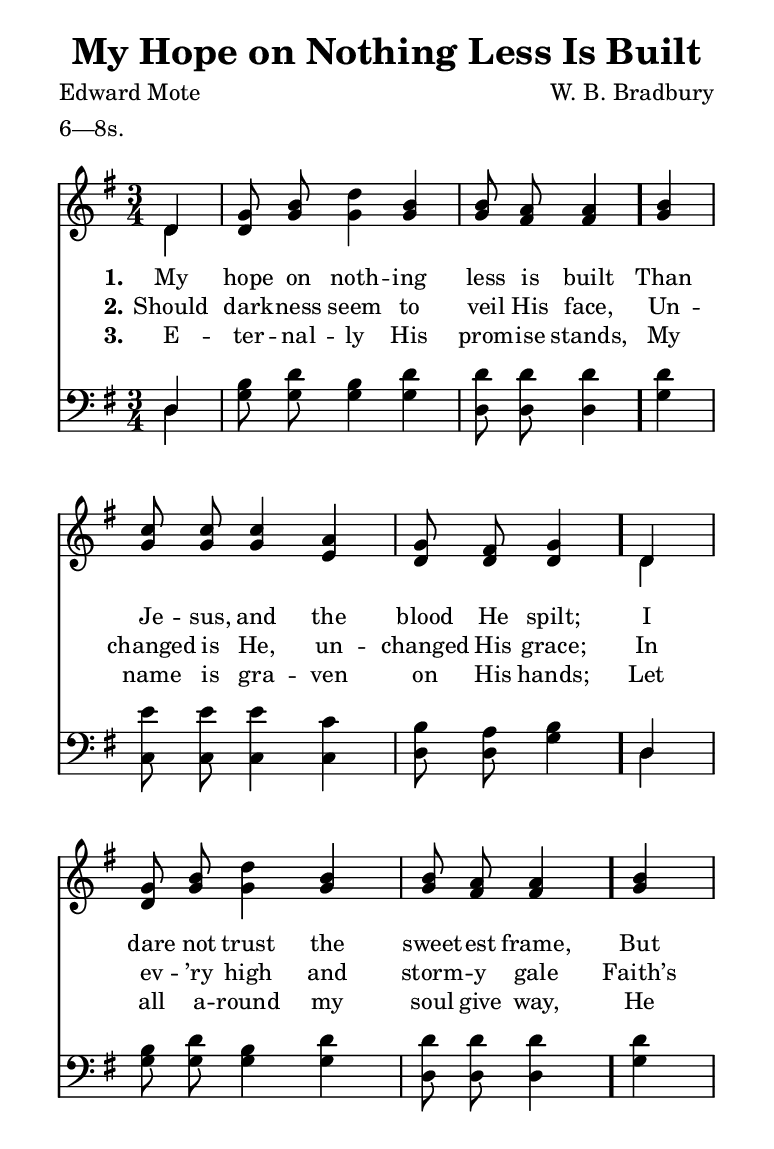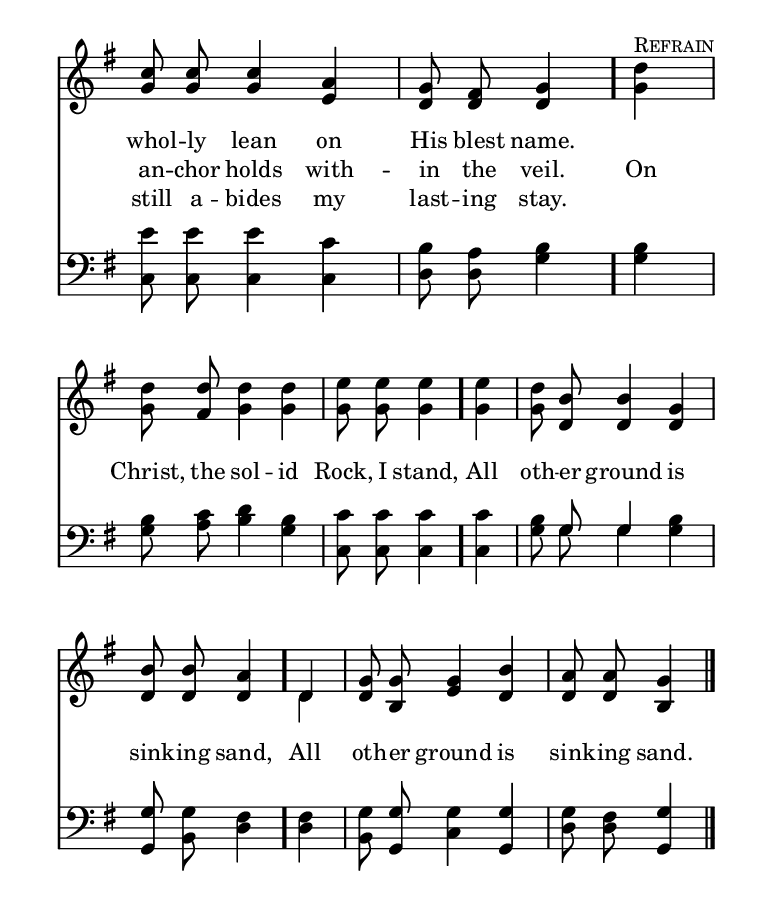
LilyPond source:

\include "common/global.ily"
\paper {
  \include "common/paper.ily"
  ragged-bottom = ##t
  ragged-last-bottom = ##t
  page-count = ##f
}

\header{
  %gospel
  hymnnumber = "7"
  title = "My Hope on Nothing Less Is Built"
  tunename = "Foundation"
  meter = "6—8s."
  poet = "Edward Mote"
  composer = "W. B. Bradbury"
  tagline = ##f
}

patternA = { c4 | c8 c8 c4 c4 | c8 c8 c4 } % all phrases

global = {
  \include "common/overrides.ily"
  \override Staff.TimeSignature.style = #'numbered
  \time 3/4
  \once \override Score.MetronomeMark.transparent = ##t
  \tempo 4 = 66
  \key g \major
  \partial 4
  \autoBeamOff
}

notesSoprano = {
\global
\relative c' {

  \changePitch \patternA { d  | g b d b | b a a   }
  \changePitch \patternA { b  | c c c a | g fis g }
  \changePitch \patternA { d  | g b d b | b a a   }
  \changePitch \patternA { b  | c c c a | g fis g }

  << s^\markup { \small \caps "Refrain" }
  \changePitch \patternA { d' | d d d d | e e e   } >>
  \changePitch \patternA { e  | d b b g | b b a   }
  \changePitch \patternA { d, | g g g b | a a g   }
  \bar "|."

}
}

notesAlto = {
\global
\relative e' {

  \changePitch \patternA { d | d g g g   | g fis fis }
  \changePitch \patternA { g | g g g e   | d d d     }
  \changePitch \patternA { d | d g g g   | g fis fis }
  \changePitch \patternA { g | g g g e   | d d d     }

  \changePitch \patternA { g | g fis g g | g g g     }
  \changePitch \patternA { g | g d d d   | d d d     }
  \changePitch \patternA { d | d b e d   | d d b     }

}
}

notesTenor = {
\global
\relative a, {


  \changePitch \patternA { d   | b' d b d | d d d   }
  \changePitch \patternA { d   | e e e c  | b a b   }
  \changePitch \patternA { d,  | b' d b d | d d d   }
  \changePitch \patternA { d   | e e e c  | b a b   }

  \changePitch \patternA { b   | b c d b  | c c c   }
  \changePitch \patternA { c   | b g g b  | g g fis }
  \changePitch \patternA { fis | g g g g  | g fis g }

}
}

notesBass = {
\global
\relative f {


  \changePitch \patternA { d | g g g g  | d d d   }
  \changePitch \patternA { g | c, c c c | d d g   }
  \changePitch \patternA { d | g g g g  | d d d   }
  \changePitch \patternA { g | c, c c c | d d g   }

  \changePitch \patternA { g | g a b g  | c, c c  }
  \changePitch \patternA { c | g' g g g | g, b d  }
  \changePitch \patternA { d | b g c g  | d' d g, }

}
}

Refrain = \lyricmode {

  On Christ, the sol -- id Rock, I stand, \bar "."
  All oth -- er ground is sink -- ing sand, \bar "."
  All oth -- er ground is sink -- ing sand. \bar "."

}

wordsA = \lyricmode {
\set stanza = "1."

  My hope on noth -- ing less is built \bar "."
  Than Je -- sus, and the blood He spilt; \bar "."
  I dare not trust the sweet -- est frame, \bar "."
  But whol -- ly lean on His blest name. \bar "."
}

wordsB = \lyricmode {
\set stanza = "2."

  Should dark -- ness seem to veil His face,
  Un -- changed is He, un -- changed His grace;
  In ev -- ’ry high and storm -- y gale
  Faith’s an -- chor holds with -- in the veil. \eogbreak
  \Refrain
}

wordsC = \lyricmode {
\set stanza = "3."

  E -- ter -- nal -- ly His prom -- ise stands,
  My name is gra -- ven on His hands;
  Let all a -- round my soul give way,
  He still a -- bides my last -- ing stay.
}


\score {
  \context ChoirStaff <<
    \context Staff = upper <<
      \set Staff.autoBeaming = ##f
      \set ChoirStaff.systemStartDelimiter = #'SystemStartBar
      \set ChoirStaff.printPartCombineTexts = ##f
      \partcombine #'(2 . 11) \notesSoprano \notesAlto
      \context NullVoice = sopranos { \voiceOne << \notesSoprano >> }
      \context Lyrics = one   \lyricsto sopranos \wordsA
      \context Lyrics = two   \lyricsto sopranos \wordsB
      \context Lyrics = three \lyricsto sopranos \wordsC
    >>
    \context Staff = men <<
      \set Staff.autoBeaming = ##f
      \clef bass
      \set ChoirStaff.printPartCombineTexts = ##f
      \partcombine #'(2 . 11) \notesTenor \notesBass
    >>
  >>
  \layout {
    \include "common/layout.ily"
  }
  \midi{
    \include "common/midi.ily"
  }
}

\version "2.19.49"  % necessary for upgrading to future LilyPond versions.

% vi:set et ts=2 sw=2 ai nocindent syntax=lilypond:
